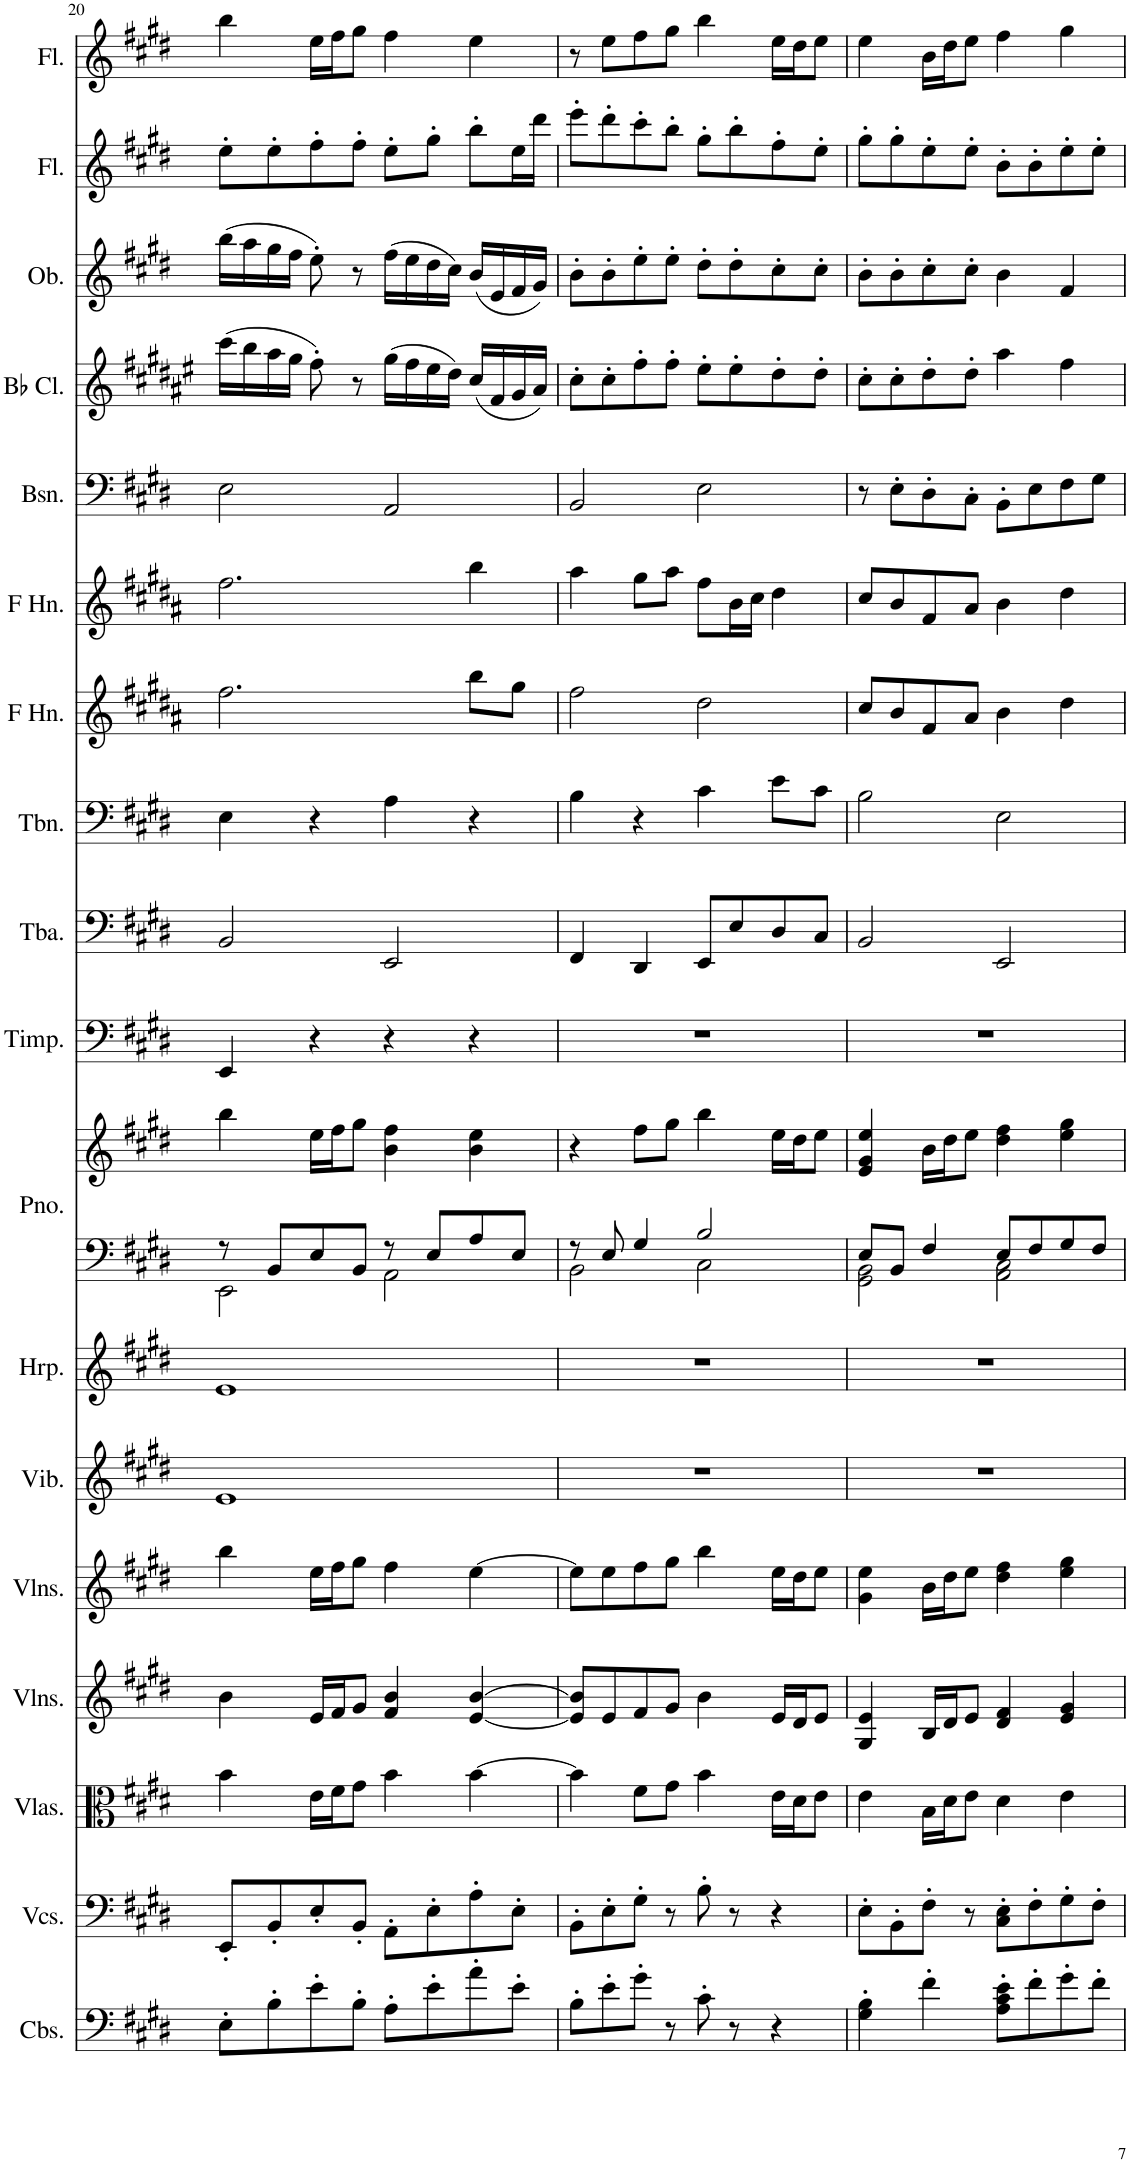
**kern	**kern	**kern	**kern	**kern	**kern	**kern	**kern	**kern	**kern	**kern	**kern	**kern	**kern	**kern	**kern	**kern	**kern	**kern
*part18	*part17	*part16	*part15	*part14	*part13	*part12	*part11	*part11	*part10	*part9	*part8	*part7	*part6	*part5	*part4	*part3	*part2	*part1
*staff19	*staff18	*staff17	*staff16	*staff15	*staff14	*staff13	*staff12	*staff11	*staff10	*staff9	*staff8	*staff7	*staff6	*staff5	*staff4	*staff3	*staff2	*staff1
*I"Contrabasses	*I"Violoncellos	*I"Violas	*I"Violins	*I"Violins	*I"Vibraphone	*I"Harp	*I"Piano	*	*I"Timpani	*I"Tuba	*I"Trombone	*I"Horn in F	*I"Horn in F	*I"Bassoon	*I"Bb Clarinet	*I"Oboe	*I"Flute	*I"Flute
*I'Cbs.	*I'Vcs.	*I'Vlas.	*I'Vlns.	*I'Vlns.	*I'Vib.	*I'Hrp.	*I'Pno.	*	*I'Timp.	*I'Tba.	*I'Tbn.	*	*	*I'Bsn.	*I'Bb Cl.	*I'Ob.	*I'Fl.	*I'Fl.
!!LO:PB:g=z
*clefF4	*clefF4	*clefC3	*clefG2	*clefG2	*clefG2	*clefG2	*clefF4	*clefG2	*clefF4	*clefF4	*clefF4	*clefG2	*clefG2	*clefF4	*clefG2	*clefG2	*clefG2	*clefG2
*Trd7c12	*	*	*	*	*	*	*	*	*	*	*	*Trd4c7	*Trd4c7	*	*Trd1c2	*	*	*
*k[f#c#g#d#]	*k[f#c#g#d#]	*k[f#c#g#d#]	*k[f#c#g#d#]	*k[f#c#g#d#]	*k[f#c#g#d#]	*k[f#c#g#d#]	*k[f#c#g#d#]	*k[f#c#g#d#]	*k[f#c#g#d#]	*k[f#c#g#d#]	*k[f#c#g#d#]	*k[f#c#g#d#a#]	*k[f#c#g#d#a#]	*k[f#c#g#d#]	*k[f#c#g#d#a#e#]	*k[f#c#g#d#]	*k[f#c#g#d#]	*k[f#c#g#d#]
*M4/4	*M4/4	*M4/4	*M4/4	*M4/4	*M4/4	*M4/4	*M4/4	*M4/4	*M4/4	*M4/4	*M4/4	*M4/4	*M4/4	*M4/4	*M4/4	*M4/4	*M4/4	*M4/4
=20	=20	=20	=20	=20	=20	=20	=20	=20	=20	=20	=20	=20	=20	=20	=20	=20	=20	=20
*	*	*	*	*	*	*	*^	*	*	*	*	*	*	*	*	*	*	*
8E'\L	8EE'/L	4b\	4b\	4bb\	1e	1e	8r	2EE\	4bb\	4EE/	2BB/	4E\	2.ff#\	2.ff#\	2E\	(16ccc#\LL	(16bb\LL	8ee'\L	4bb\
.	.	.	.	.	.	.	.	.	.	.	.	.	.	.	.	16bb\	16aa\	.	.
8B'\	8BB'/	.	.	.	.	.	8BB/L	.	.	.	.	.	.	.	.	16aa#\	16gg#\	8ee'\	.
.	.	.	.	.	.	.	.	.	.	.	.	.	.	.	.	16gg#\JJ	16ff#\JJ	.	.
8e'\	8E'/	16e\LL	16e/LL	16ee\LL	.	.	8E/	.	16ee\LL	4r	.	4r	.	.	.	8ff#'\)	8ee'\)	8ff#'\	16ee\LL
.	.	16f#\J	16f#/J	16ff#\J	.	.	.	.	16ff#\J	.	.	.	.	.	.	.	.	.	16ff#\J
8B'\J	8BB'/J	8g#\J	8g#/J	8gg#\J	.	.	8BB/J	.	8gg#\J	.	.	.	.	.	.	8r	8r	8ff#'\J	8gg#\J
8A'\L	8AA'\L	4b\	4f#/ 4b/	4ff#\	.	.	8r	2AA\	4b\ 4ff#\	4r	2EE/	4A\	.	.	2AA/	(16gg#\LL	(16ff#\LL	8ee'\L	4ff#\
.	.	.	.	.	.	.	.	.	.	.	.	.	.	.	.	16ff#\	16ee\	.	.
8e'\	8E'\	.	.	.	.	.	8E/L	.	.	.	.	.	.	.	.	16ee#\	16dd#\	8gg#'\J	.
.	.	.	.	.	.	.	.	.	.	.	.	.	.	.	.	16dd#\JJ)	16cc#\JJ)	.	.
8a'\	8A'\	[4b\	[4e/ [4b/	[4ee\	.	.	8A/	.	4b\ 4ee\	4r	.	4r	8bb\L	4bb\	.	(16cc#/LL	(16b/LL	8bb'\L	4ee\
.	.	.	.	.	.	.	.	.	.	.	.	.	.	.	.	16f#/	16e/	.	.
8e'\J	8E'\J	.	.	.	.	.	8E/J	.	.	.	.	.	8gg#\J	.	.	16g#/	16f#/	16ee\L	.
.	.	.	.	.	.	.	.	.	.	.	.	.	.	.	.	16a#/JJ)	16g#/JJ)	16ddd#\JJ	.
=21	=21	=21	=21	=21	=21	=21	=21	=21	=21	=21	=21	=21	=21	=21	=21	=21	=21	=21	=21
8B'\L	8BB'\L	4b\]	8e/] 8b/]L	8ee\L]	1r	1r	8r	2BB\	4r	1r	4FF#/	4B\	2ff#\	4aa#\	2BB/	8cc#'\L	8b'\L	8eee'\L	8r
8e'\	8E'\	.	8e/	8ee\	.	.	8E/	.	.	.	.	.	.	.	.	8cc#'\	8b'\	8ddd#'\	8ee\L
8g#'\J	8G#'\J	8f#\L	8f#/	8ff#\	.	.	4G#/	.	8ff#\L	.	4DD#/	4r	.	8gg#\L	.	8ff#'\	8ee'\	8ccc#'\	8ff#\
8r	8r	8g#\J	8g#/J	8gg#\J	.	.	.	.	8gg#\J	.	.	.	.	8aa#\J	.	8ff#'\J	8ee'\J	8bb'\J	8gg#\J
8c#'\	8B'\	4b\	4b\	4bb\	.	.	2B/	2C#\	4bb\	.	8EE/L	4c#\	2dd#\	8ff#\L	2E\	8ee#'\L	8dd#'\L	8gg#'\L	4bb\
8r	8r	.	.	.	.	.	.	.	.	.	8E/	.	.	16b\L	.	8ee#'\	8dd#'\	8bb'\	.
.	.	.	.	.	.	.	.	.	.	.	.	.	.	16cc#\JJ	.	.	.	.	.
4r	4r	16e\LL	16e/LL	16ee\LL	.	.	.	.	16ee\LL	.	8D#/	8e\L	.	4dd#\	.	8dd#'\	8cc#'\	8ff#'\	16ee\LL
.	.	16d#\J	16d#/J	16dd#\J	.	.	.	.	16dd#\J	.	.	.	.	.	.	.	.	.	16dd#\J
.	.	8e\J	8e/J	8ee\J	.	.	.	.	8ee\J	.	8C#/J	8c#\J	.	.	.	8dd#'\J	8cc#'\J	8ee'\J	8ee\J
=22	=22	=22	=22	=22	=22	=22	=22	=22	=22	=22	=22	=22	=22	=22	=22	=22	=22	=22	=22
4G#\' 4B\'	8E'\L	4e\	4G#/ 4e/	4g#\ 4ee\	1r	1r	8E/L	2GG#\ 2BB\	4e/ 4g#/ 4ee/	1r	2BB/	2B\	8cc#/L	8cc#/L	8r	8cc#'\L	8b'\L	8gg#'\L	4ee\
.	8BB'\	.	.	.	.	.	8BB/J	.	.	.	.	.	8b/	8b/	8E'\L	8cc#'\	8b'\	8gg#'\	.
4f#'\	8F#'\J	16B\LL	16B/LL	16b\LL	.	.	4F#/	.	16b\LL	.	.	.	8f#/	8f#/	8D#'\	8dd#'\	8cc#'\	8ee'\	16b\LL
.	.	16d#\J	16d#/J	16dd#\J	.	.	.	.	16dd#\J	.	.	.	.	.	.	.	.	.	16dd#\J
.	8r	8e\J	8e/J	8ee\J	.	.	.	.	8ee\J	.	.	.	8a#/J	8a#/J	8C#'\J	8dd#'\J	8cc#'\J	8ee'\J	8ee\J
8A\' 8c#\' 8e\'L	8C#\' 8E\'L	4d#\	4d#/ 4f#/	4dd#\ 4ff#\	.	.	8E/L	2AA\ 2C#\	4dd#\ 4ff#\	.	2EE/	2E\	4b\	4b\	8BB'\L	4aa#\	4b\	8b'\L	4ff#\
8f#'\	8F#'\	.	.	.	.	.	8F#/	.	.	.	.	.	.	.	8E\	.	.	8b'\	.
8g#'\	8G#'\	4e\	4e/ 4g#/	4ee\ 4gg#\	.	.	8G#/	.	4ee\ 4gg#\	.	.	.	4dd#\	4dd#\	8F#\	4ff#\	4f#/	8ee'\	4gg#\
8f#'\J	8F#'\J	.	.	.	.	.	8F#/J	.	.	.	.	.	.	.	8G#\J	.	.	8ee'\J	.
*	*	*	*	*	*	*	*v	*v	*	*	*	*	*	*	*	*	*	*	*
=	=	=	=	=	=	=	=	=	=	=	=	=	=	=	=	=	=	=
*-	*-	*-	*-	*-	*-	*-	*-	*-	*-	*-	*-	*-	*-	*-	*-	*-	*-	*-
